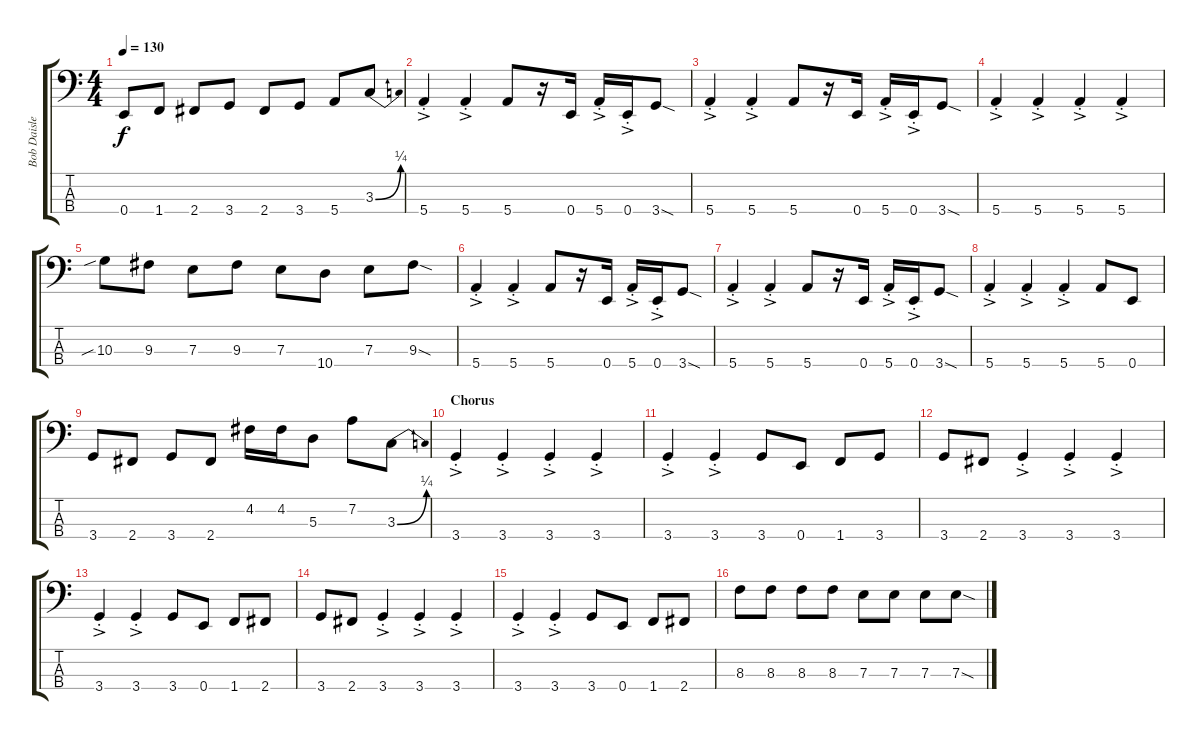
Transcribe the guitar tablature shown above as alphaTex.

\track ("Bob Daisley" "Bob Daisle") {instrument slapbass1}
\staff {score tabs}
\tuning (G2 D2 A1 E1) {hide}
\ts (4 4)
\tempo 130
\clef f4
\ks c
0.4.8{dy f} 1.4.8 2.4.8 3.4.8 2.4.8 3.4.8 5.4.8 3.3{be (bend 0 0 60 1)}.8 |
5.4{ac st}.4 5.4{ac st}.4 5.4.8 r.16 0.4.16 5.4{ac st}.16 0.4{ac st}.16 3.4{sod}.8 |
5.4{ac st}.4 5.4{ac st}.4 5.4.8 r.16 0.4.16 5.4{ac st}.16 0.4{ac st}.16 3.4{sod}.8 |
5.4{ac st}.4 5.4{ac st}.4 5.4{ac st}.4 5.4{ac st}.4 |
10.3{sib}.8 9.3.8 7.3.8 9.3.8 7.3.8 10.4.8 7.3.8 9.3{sod}.8 |
5.4{ac st}.4 5.4{ac st}.4 5.4.8 r.16 0.4.16 5.4{ac st}.16 0.4{ac st}.16 3.4{sod}.8 |
5.4{ac st}.4 5.4{ac st}.4 5.4.8 r.16 0.4.16 5.4{ac st}.16 0.4{ac st}.16 3.4{sod}.8 |
5.4{ac st}.4 5.4{ac st}.4 5.4{ac st}.4 5.4.8 0.4.8 |
3.4.8 2.4.8 3.4.8 2.4.8 4.2.16 4.2.16 5.3.8 7.2.8 3.3{be (bend 0 0 60 1)}.8 |
\section ("" "Chorus")
3.4{ac st}.4 3.4{ac st}.4 3.4{ac st}.4 3.4{ac st}.4 |
3.4{ac st}.4 3.4{ac st}.4 3.4.8 0.4.8 1.4.8 3.4.8 |
3.4.8 2.4.8 3.4{ac st}.4 3.4{ac st}.4 3.4{ac st}.4 |
3.4{ac st}.4 3.4{ac st}.4 3.4.8 0.4.8 1.4.8 2.4.8 |
3.4.8 2.4.8 3.4{ac st}.4 3.4{ac st}.4 3.4{ac st}.4 |
3.4{ac st}.4 3.4{ac st}.4 3.4.8 0.4.8 1.4.8 2.4.8 |
8.3.8 8.3.8 8.3.8 8.3.8 7.3.8 7.3.8 7.3.8 7.3{sod}.8
